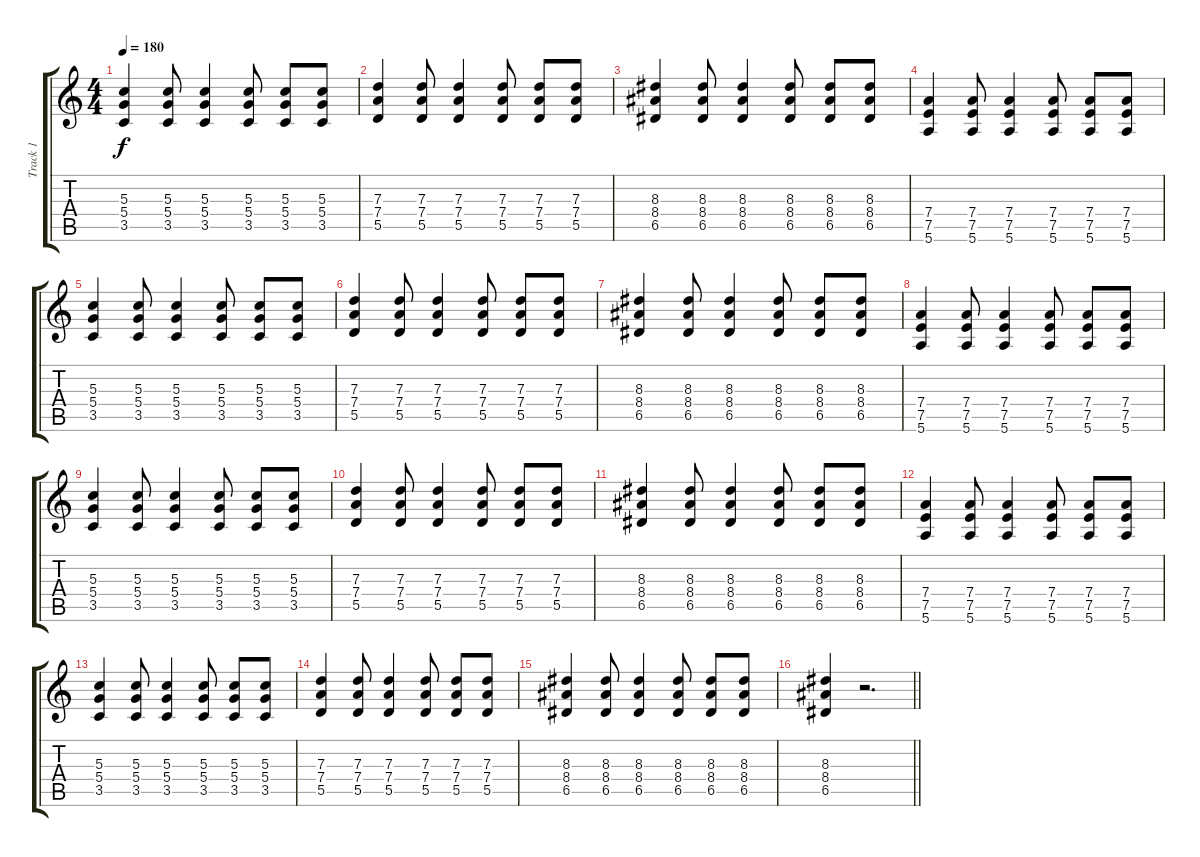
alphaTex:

\track ("Track 1" "Track 1") {instrument electricguitarmuted}
\staff {score tabs}
\tuning (E4 B3 G3 D3 A2 E2) {hide}
\ts (4 4)
\tempo 180
\clef g2
\ks c
(5.3 5.4 3.5).4{dy f} (5.3 5.4 3.5).8 (5.3 5.4 3.5).4 (5.3 5.4 3.5).8 (5.3 5.4 3.5).8 (5.3 5.4 3.5).8 |
(7.3 7.4 5.5).4 (7.3 7.4 5.5).8 (7.3 7.4 5.5).4 (7.3 7.4 5.5).8 (7.3 7.4 5.5).8 (7.3 7.4 5.5).8 |
(8.3 8.4 6.5).4 (8.3 8.4 6.5).8 (8.3 8.4 6.5).4 (8.3 8.4 6.5).8 (8.3 8.4 6.5).8 (8.3 8.4 6.5).8 |
(7.4 7.5 5.6).4 (7.4 7.5 5.6).8 (7.4 7.5 5.6).4 (7.4 7.5 5.6).8 (7.4 7.5 5.6).8 (7.4 7.5 5.6).8 |
(5.3 5.4 3.5).4 (5.3 5.4 3.5).8 (5.3 5.4 3.5).4 (5.3 5.4 3.5).8 (5.3 5.4 3.5).8 (5.3 5.4 3.5).8 |
(7.3 7.4 5.5).4 (7.3 7.4 5.5).8 (7.3 7.4 5.5).4 (7.3 7.4 5.5).8 (7.3 7.4 5.5).8 (7.3 7.4 5.5).8 |
(8.3 8.4 6.5).4 (8.3 8.4 6.5).8 (8.3 8.4 6.5).4 (8.3 8.4 6.5).8 (8.3 8.4 6.5).8 (8.3 8.4 6.5).8 |
(7.4 7.5 5.6).4 (7.4 7.5 5.6).8 (7.4 7.5 5.6).4 (7.4 7.5 5.6).8 (7.4 7.5 5.6).8 (7.4 7.5 5.6).8 |
(5.3 5.4 3.5).4 (5.3 5.4 3.5).8 (5.3 5.4 3.5).4 (5.3 5.4 3.5).8 (5.3 5.4 3.5).8 (5.3 5.4 3.5).8 |
(7.3 7.4 5.5).4 (7.3 7.4 5.5).8 (7.3 7.4 5.5).4 (7.3 7.4 5.5).8 (7.3 7.4 5.5).8 (7.3 7.4 5.5).8 |
(8.3 8.4 6.5).4 (8.3 8.4 6.5).8 (8.3 8.4 6.5).4 (8.3 8.4 6.5).8 (8.3 8.4 6.5).8 (8.3 8.4 6.5).8 |
(7.4 7.5 5.6).4 (7.4 7.5 5.6).8 (7.4 7.5 5.6).4 (7.4 7.5 5.6).8 (7.4 7.5 5.6).8 (7.4 7.5 5.6).8 |
(5.3 5.4 3.5).4 (5.3 5.4 3.5).8 (5.3 5.4 3.5).4 (5.3 5.4 3.5).8 (5.3 5.4 3.5).8 (5.3 5.4 3.5).8 |
(7.3 7.4 5.5).4 (7.3 7.4 5.5).8 (7.3 7.4 5.5).4 (7.3 7.4 5.5).8 (7.3 7.4 5.5).8 (7.3 7.4 5.5).8 |
(8.3 8.4 6.5).4 (8.3 8.4 6.5).8 (8.3 8.4 6.5).4 (8.3 8.4 6.5).8 (8.3 8.4 6.5).8 (8.3 8.4 6.5).8 |
\barLineRight lightlight
(8.3 8.4 6.5).4 r.2{d}
